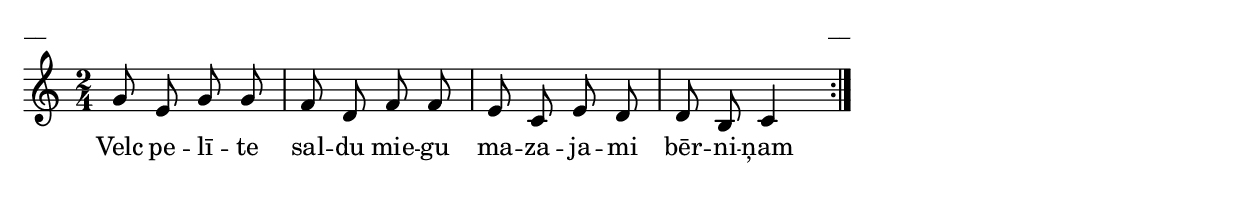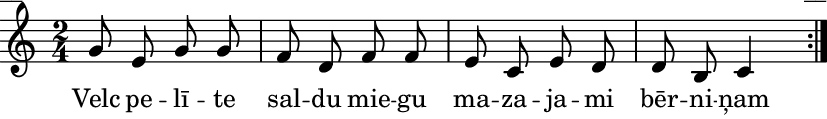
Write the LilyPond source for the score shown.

\version "2.13.18"
#(ly:set-option 'crop #t)
\paper {
line-width = 14\cm
left-margin = 0.4\cm
between-system-padding = 0.1\cm
between-system-space = 0.1\cm
}
%    title = "Velc pelīte saldu miegu",AA lapas, Šūpuļdziesmas
\layout {
indent = #0
ragged-last = ##f
}



voiceA = \relative c' {
\clef "treble"
\key c \major
\time 2/4
\repeat volta 2 {
g'8 e g g |
f8 d f f |
e8 c e d |
d8 b c4 |
}
} 

lyricA = \lyricmode {
Velc pe -- lī -- te sal -- du mie -- gu ma -- za -- ja -- mi bēr -- ni -- ņam
} 




fullScore = <<
\new Staff {
<<
\new Voice = "voiceA" { \oneVoice \autoBeamOff \voiceA }
\new Lyrics \lyricsto "voiceA" \lyricA
>>
}
>>


\score {
\fullScore
\header { piece = "__" opus = "__" }
}
\markup { \with-color #(x11-color 'white) \sans \smaller "__" }
\score {
\unfoldRepeats
\fullScore
\midi {
\context { \Staff \remove "Staff_performer" }
\context { \Voice \consists "Staff_performer" }
}
}


